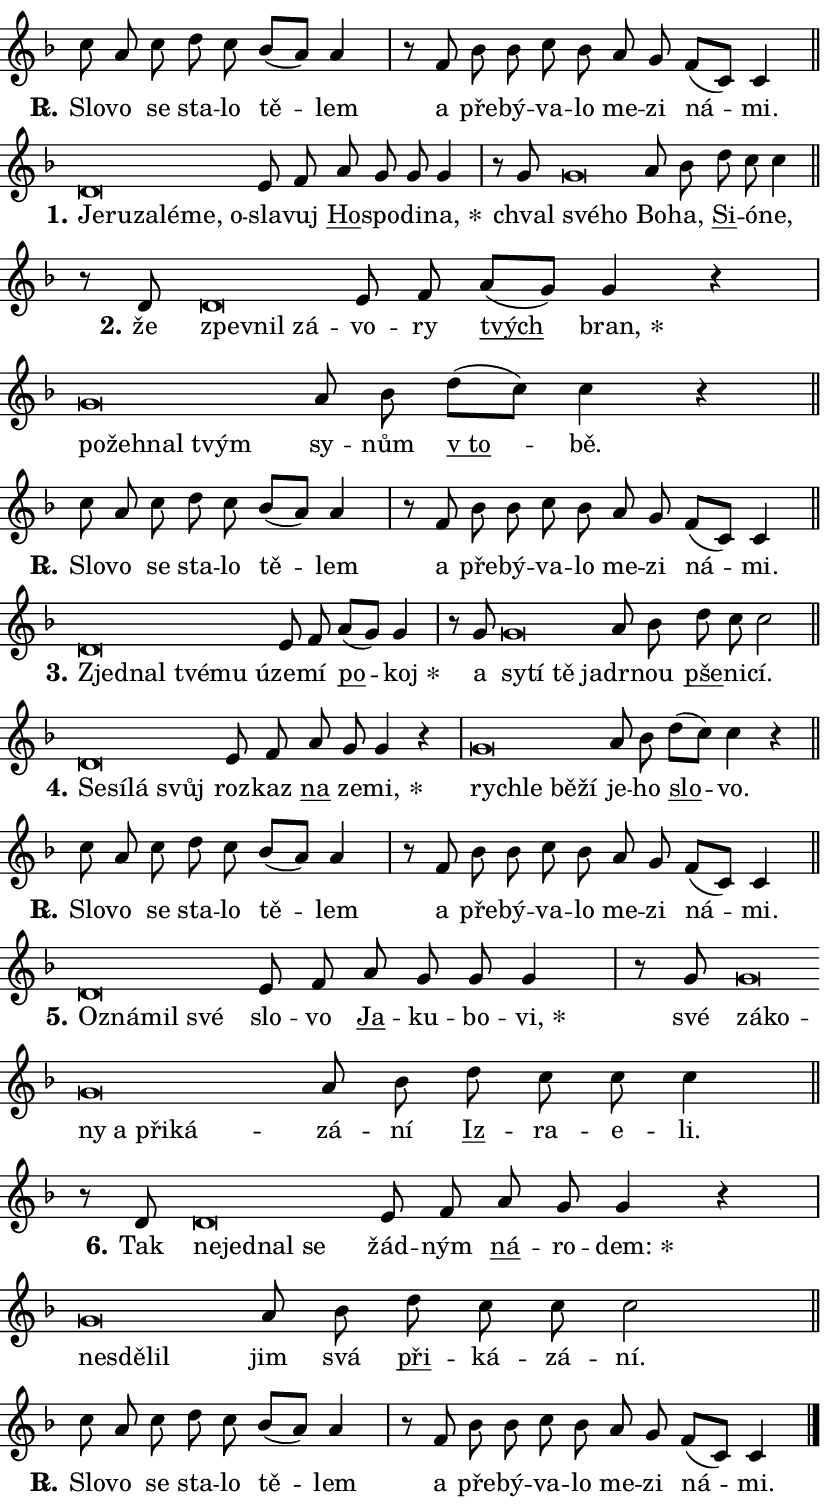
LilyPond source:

\version "2.24.0"
\header { tagline = "" }
\paper {
  indent = 0\cm
  top-margin = 0\cm
  right-margin = 0.13\cm % to fit lyric hyphens
  bottom-margin = 0\cm
  left-margin = 0\cm
  paper-width = 14\cm
  page-breaking = #ly:one-page-breaking
  system-system-spacing.basic-distance = #11
  score-system-spacing.basic-distance = #11
  ragged-last = ##f
}


%% Author: Thomas Morley
%% https://lists.gnu.org/archive/html/lilypond-user/2020-05/msg00002.html
#(define (line-position grob)
"Returns position of @var[grob} in current system:
   @code{'start}, if at first time-step
   @code{'end}, if at last time-step
   @code{'middle} otherwise
"
  (let* ((col (ly:item-get-column grob))
         (ln (ly:grob-object col 'left-neighbor))
         (rn (ly:grob-object col 'right-neighbor))
         (col-to-check-left (if (ly:grob? ln) ln col))
         (col-to-check-right (if (ly:grob? rn) rn col))
         (break-dir-left
           (and
             (ly:grob-property col-to-check-left 'non-musical #f)
             (ly:item-break-dir col-to-check-left)))
         (break-dir-right
           (and
             (ly:grob-property col-to-check-right 'non-musical #f)
             (ly:item-break-dir col-to-check-right))))
        (cond ((eqv? 1 break-dir-left) 'start)
              ((eqv? -1 break-dir-right) 'end)
              (else 'middle))))

#(define (tranparent-at-line-position vctor)
  (lambda (grob)
  "Relying on @code{line-position} select the relevant enry from @var{vctor}.
Used to determine transparency,"
    (case (line-position grob)
      ((end) (not (vector-ref vctor 0)))
      ((middle) (not (vector-ref vctor 1)))
      ((start) (not (vector-ref vctor 2))))))

noteHeadBreakVisibility =
#(define-music-function (break-visibility)(vector?)
"Makes @code{NoteHead}s transparent relying on @var{break-visibility}"
#{
  \override NoteHead.transparent =
    #(tranparent-at-line-position break-visibility)
#})

#(define delete-ledgers-for-transparent-note-heads
  (lambda (grob)
    "Reads whether a @code{NoteHead} is transparent.
If so this @code{NoteHead} is removed from @code{'note-heads} from
@var{grob}, which is supposed to be @code{LedgerLineSpanner}.
As a result ledgers are not printed for this @code{NoteHead}"
    (let* ((nhds-array (ly:grob-object grob 'note-heads))
           (nhds-list
             (if (ly:grob-array? nhds-array)
                 (ly:grob-array->list nhds-array)
                 '()))
           ;; Relies on the transparent-property being done before
           ;; Staff.LedgerLineSpanner.after-line-breaking is executed.
           ;; This is fragile ...
           (to-keep
             (remove
               (lambda (nhd)
                 (ly:grob-property nhd 'transparent #f))
               nhds-list)))
      ;; TODO find a better method to iterate over grob-arrays, similiar
      ;; to filter/remove etc for lists
      ;; For now rebuilt from scratch
      (set! (ly:grob-object grob 'note-heads)  '())
      (for-each
        (lambda (nhd)
          (ly:pointer-group-interface::add-grob grob 'note-heads nhd))
        to-keep))))

squashNotes = {
  \override NoteHead.X-extent = #'(-0.2 . 0.2)
  \override NoteHead.Y-extent = #'(-0.75 . 0)
  \override NoteHead.stencil =
    #(lambda (grob)
       (let ((pos (ly:grob-property grob 'staff-position)))
         (begin
           (if (< pos -7) (display "ERROR: Lower brevis then expected\n") (display ""))
           (if (<= pos -6) ly:text-interface::print ly:note-head::print))))
}
unSquashNotes = {
  \revert NoteHead.X-extent
  \revert NoteHead.Y-extent
  \revert NoteHead.stencil
}

hideNotes = \noteHeadBreakVisibility #begin-of-line-visible
unHideNotes = \noteHeadBreakVisibility #all-visible

% work-around for resetting accidentals
% https://lilypond.org/doc/v2.23/Documentation/notation/displaying-rhythms#unmetered-music
cadenzaMeasure = {
  \cadenzaOff
  \partial 1024 s1024
  \cadenzaOn
}

#(define-markup-command (accent layout props text) (markup?)
  "Underline accented syllable"
  (interpret-markup layout props
    #{\markup \override #'(offset . 4.3) \underline { #text }#}))

responsum = \markup \concat {
  "R" \hspace #-1.05 \path #0.1 #'((moveto 0 0.07) (lineto 0.9 0.8)) \hspace #0.05 "."
}

spaceSize = #0.6828661417322834 % exact space size for TeX Gyre Schola

\layout {
  \context {
    \Staff
    \remove "Time_signature_engraver"
    \override LedgerLineSpanner.after-line-breaking = #delete-ledgers-for-transparent-note-heads
  }
  \context {
    \Lyrics {
      \override LyricSpace.minimum-distance = \spaceSize
      \override LyricText.font-name = #"TeX Gyre Schola"
      \override LyricText.font-size = 1
      \override StanzaNumber.font-name = #"TeX Gyre Schola Bold"
      \override StanzaNumber.font-size = 1
    }
  }
  \context {
    \Score 
    \override NoteHead.text =
      #(lambda (grob) 
        (let ((pos (ly:grob-property grob 'staff-position)))
          #{\markup {
            \combine
              \halign #-0.55 \raise #(if (= pos -6) 0 0.5) \override #'(thickness . 2) \draw-line #'(3.2 . 0)
              \musicglyph "noteheads.sM1"
          }#}))
  }
}

% magnetic-lyrics.ily
%
%   written by
%     Jean Abou Samra <jean@abou-samra.fr>
%     Werner Lemberg <wl@gnu.org>
%
%   adapted by
%     Jiri Hon <jiri.hon@gmail.com>
%
% Version 2022-Apr-15

% https://www.mail-archive.com/lilypond-user@gnu.org/msg149350.html

#(define (Left_hyphen_pointer_engraver context)
   "Collect syllable-hyphen-syllable occurrences in lyrics and store
them in properties.  This engraver only looks to the left.  For
example, if the lyrics input is @code{foo -- bar}, it does the
following.

@itemize @bullet
@item
Set the @code{text} property of the @code{LyricHyphen} grob between
@q{foo} and @q{bar} to @code{foo}.

@item
Set the @code{left-hyphen} property of the @code{LyricText} grob with
text @q{foo} to the @code{LyricHyphen} grob between @q{foo} and
@q{bar}.
@end itemize

Use this auxiliary engraver in combination with the
@code{lyric-@/text::@/apply-@/magnetic-@/offset!} hook."
   (let ((hyphen #f)
         (text #f))
     (make-engraver
      (acknowledgers
       ((lyric-syllable-interface engraver grob source-engraver)
        (set! text grob)))
      (end-acknowledgers
       ((lyric-hyphen-interface engraver grob source-engraver)
        ;(when (not (grob::has-interface grob 'lyric-space-interface))
          (set! hyphen grob)));)
      ((stop-translation-timestep engraver)
       (when (and text hyphen)
         (ly:grob-set-object! text 'left-hyphen hyphen))
       (set! text #f)
       (set! hyphen #f)))))

#(define (lyric-text::apply-magnetic-offset! grob)
   "If the space between two syllables is less than the value in
property @code{LyricText@/.details@/.squash-threshold}, move the right
syllable to the left so that it gets concatenated with the left
syllable.

Use this function as a hook for
@code{LyricText@/.after-@/line-@/breaking} if the
@code{Left_@/hyphen_@/pointer_@/engraver} is active."
   (let ((hyphen (ly:grob-object grob 'left-hyphen #f)))
     (when hyphen
       (let ((left-text (ly:spanner-bound hyphen LEFT)))
         (when (grob::has-interface left-text 'lyric-syllable-interface)
           (let* ((common (ly:grob-common-refpoint grob left-text X))
                  (this-x-ext (ly:grob-extent grob common X))
                  (left-x-ext
                   (begin
                     ;; Trigger magnetism for left-text.
                     (ly:grob-property left-text 'after-line-breaking)
                     (ly:grob-extent left-text common X)))
                  ;; `delta` is the gap width between two syllables.
                  (delta (- (interval-start this-x-ext)
                            (interval-end left-x-ext)))
                  (details (ly:grob-property grob 'details))
                  (threshold (assoc-get 'squash-threshold details 0.2)))
             (when (< delta threshold)
               (let* (;; We have to manipulate the input text so that
                      ;; ligatures crossing syllable boundaries are not
                      ;; disabled.  For languages based on the Latin
                      ;; script this is essentially a beautification.
                      ;; However, for non-Western scripts it can be a
                      ;; necessity.
                      (lt (ly:grob-property left-text 'text))
                      (rt (ly:grob-property grob 'text))
                      (is-space (grob::has-interface hyphen 'lyric-space-interface))
                      (space (if is-space " " ""))
                      (extra-delta (if is-space spaceSize 0))
                      ;; Append new syllable.
                      (ltrt-space (if (and (string? lt) (string? rt))
                                (string-append lt space rt)
                                (make-concat-markup (list lt space rt))))
                      ;; Right-align `ltrt` to the right side.
                      (ltrt-space-markup (grob-interpret-markup
                               grob
                               (make-translate-markup
                                (cons (interval-length this-x-ext) 0)
                                (make-right-align-markup ltrt-space)))))
                 (begin
                   ;; Don't print `left-text`.
                   (ly:grob-set-property! left-text 'stencil #f)
                   ;; Set text and stencil (which holds all collected
                   ;; syllables so far) and shift it to the left.
                   (ly:grob-set-property! grob 'text ltrt-space)
                   (ly:grob-set-property! grob 'stencil ltrt-space-markup)
                   (ly:grob-translate-axis! grob (- (- delta extra-delta)) X))))))))))


#(define (lyric-hyphen::displace-bounds-first grob)
   ;; Make very sure this callback isn't triggered too early.
   (let ((left (ly:spanner-bound grob LEFT))
         (right (ly:spanner-bound grob RIGHT)))
     (ly:grob-property left 'after-line-breaking)
     (ly:grob-property right 'after-line-breaking)
     (ly:lyric-hyphen::print grob)))

squashThreshold = #0.4

\layout {
  \context {
    \Lyrics
    \consists #Left_hyphen_pointer_engraver
    \override LyricText.after-line-breaking =
      #lyric-text::apply-magnetic-offset!
    \override LyricHyphen.stencil = #lyric-hyphen::displace-bounds-first
    \override LyricText.details.squash-threshold = \squashThreshold
    \override LyricHyphen.minimum-distance = 0
    \override LyricHyphen.minimum-length = \squashThreshold
  }
}

squashText = \override LyricText.details.squash-threshold = 9999
unSquashText = \override LyricText.details.squash-threshold = \squashThreshold

leftText = \override LyricText.self-alignment-X = #LEFT
unLeftText = \revert LyricText.self-alignment-X

starOffset = #(lambda (grob) 
                (let ((x_offset (ly:self-alignment-interface::aligned-on-x-parent grob)))
                  (if (= x_offset 0) 0 (+ x_offset 1.2))))

star = #(define-music-function (syllable)(string?)
"Append star separator at the end of a syllable"
#{
  \once \override LyricText.X-offset = #starOffset
  \lyricmode { \markup {
    #syllable
    \override #'((font-name . "TeX Gyre Schola Bold")) \hspace #0.2 \lower #0.65 \larger "*"
  } }
#})

starAccent = #(define-music-function (syllable)(string?)
"Append star separator at the end of a syllable and make accent"
#{
  \once \override LyricText.X-offset = #starOffset
  \lyricmode { \markup {
    \accent #syllable
    \override #'((font-name . "TeX Gyre Schola Bold")) \hspace #0.2 \lower #0.65 \larger "*"
  } }
#})

breath = #(define-music-function (syllable)(string?)
"Append breathing indicator at the end of a syllable"
#{
  \lyricmode { \markup { #syllable "+" } }
#})

optionalBreath = #(define-music-function (syllable)(string?)
"Append optional breathing indicator at the end of a syllable"
#{
  \lyricmode { \markup { #syllable "(+)" } }
#})


\score {
    <<
        \new Voice = "melody" { \cadenzaOn \key f \major \relative { c''8 a c d c bes[( a)] a4 \cadenzaMeasure \bar "|" r8 f bes bes c bes \bar "" a g \bar "" f[( c)] c4 \cadenzaMeasure \bar "||" \break } }
        \new Lyrics \lyricsto "melody" { \lyricmode { \set stanza = \responsum
Slo -- vo se sta -- lo tě -- lem a pře -- bý -- va -- lo me -- zi ná -- mi. } }
    >>
    \layout {}
}

\score {
    <<
        \new Voice = "melody" { \cadenzaOn \key f \major \relative { \squashNotes d'\breve*1/16 \hideNotes \breve*1/16 \bar "" \breve*1/16 \bar "" \breve*1/16 \bar "" \breve*1/16 \breve*1/16 \bar "" \unHideNotes \unSquashNotes e8 f \bar "" a g g g4 \cadenzaMeasure \bar "|" r8 g \squashNotes g\breve*1/16 \hideNotes \breve*1/16 \bar "" \unHideNotes \unSquashNotes a8 bes \bar "" d c c4 \cadenzaMeasure \bar "||" \break } }
        \new Lyrics \lyricsto "melody" { \lyricmode { \set stanza = "1."
\leftText Je -- \squashText ru -- za -- lé -- me, o -- \unLeftText \unSquashText sla -- vuj \markup \accent Ho -- spo -- di -- \star na, chval \leftText své -- \squashText ho \unLeftText \unSquashText Bo -- ha, \markup \accent Si -- ó -- ne, } }
    >>
    \layout {}
}

\score {
    <<
        \new Voice = "melody" { \cadenzaOn \key f \major \relative { r8 d' \squashNotes d\breve*1/16 \hideNotes \breve*1/16 \breve*1/16 \bar "" \unHideNotes \unSquashNotes e8 f \bar "" a[( g)] g4 r \cadenzaMeasure \bar "|" \squashNotes g\breve*1/16 \hideNotes \breve*1/16 \bar "" \breve*1/16 \breve*1/16 \bar "" \unHideNotes \unSquashNotes a8 bes \bar "" d[( c)] c4 r \cadenzaMeasure \bar "||" \break } }
        \new Lyrics \lyricsto "melody" { \lyricmode { \set stanza = "2."
že \leftText zpev -- \squashText nil zá -- \unLeftText \unSquashText vo -- ry \markup \accent tvých \star bran, \leftText po -- \squashText žeh -- nal tvým \unLeftText \unSquashText sy -- nům \markup \accent "v to" -- bě. } }
    >>
    \layout {}
}

\score {
    <<
        \new Voice = "melody" { \cadenzaOn \key f \major \relative { c''8 a c d c bes[( a)] a4 \cadenzaMeasure \bar "|" r8 f bes bes c bes \bar "" a g \bar "" f[( c)] c4 \cadenzaMeasure \bar "||" \break } }
        \new Lyrics \lyricsto "melody" { \lyricmode { \set stanza = \responsum
Slo -- vo se sta -- lo tě -- lem a pře -- bý -- va -- lo me -- zi ná -- mi. } }
    >>
    \layout {}
}

\score {
    <<
        \new Voice = "melody" { \cadenzaOn \key f \major \relative { \squashNotes d'\breve*1/16 \hideNotes \breve*1/16 \bar "" \breve*1/16 \bar "" \breve*1/16 \breve*1/16 \bar "" \unHideNotes \unSquashNotes e8 f \bar "" a[( g)] g4 \cadenzaMeasure \bar "|" r8 g \squashNotes g\breve*1/16 \hideNotes \breve*1/16 \bar "" \breve*1/16 \breve*1/16 \bar "" \unHideNotes \unSquashNotes a8 bes \bar "" d c c2 \cadenzaMeasure \bar "||" \break } }
        \new Lyrics \lyricsto "melody" { \lyricmode { \set stanza = "3."
\leftText Zjed -- \squashText nal tvé -- mu ú -- \unLeftText \unSquashText ze -- mí \markup \accent po -- \star koj a \leftText sy -- \squashText tí tě ja -- \unLeftText \unSquashText dr -- nou \markup \accent pše -- ni -- cí. } }
    >>
    \layout {}
}

\score {
    <<
        \new Voice = "melody" { \cadenzaOn \key f \major \relative { \squashNotes d'\breve*1/16 \hideNotes \breve*1/16 \bar "" \breve*1/16 \breve*1/16 \bar "" \unHideNotes \unSquashNotes e8 f \bar "" a g g4 r \cadenzaMeasure \bar "|" \squashNotes g\breve*1/16 \hideNotes \breve*1/16 \bar "" \breve*1/16 \breve*1/16 \bar "" \unHideNotes \unSquashNotes a8 bes \bar "" d[( c)] c4 r \cadenzaMeasure \bar "||" \break } }
        \new Lyrics \lyricsto "melody" { \lyricmode { \set stanza = "4."
\leftText Se -- \squashText sí -- lá svůj \unLeftText \unSquashText roz -- kaz \markup \accent na ze -- \star mi, \leftText rych -- \squashText le bě -- ží \unLeftText \unSquashText je -- ho \markup \accent slo -- vo. } }
    >>
    \layout {}
}

\score {
    <<
        \new Voice = "melody" { \cadenzaOn \key f \major \relative { c''8 a c d c bes[( a)] a4 \cadenzaMeasure \bar "|" r8 f bes bes c bes \bar "" a g \bar "" f[( c)] c4 \cadenzaMeasure \bar "||" \break } }
        \new Lyrics \lyricsto "melody" { \lyricmode { \set stanza = \responsum
Slo -- vo se sta -- lo tě -- lem a pře -- bý -- va -- lo me -- zi ná -- mi. } }
    >>
    \layout {}
}

\score {
    <<
        \new Voice = "melody" { \cadenzaOn \key f \major \relative { \squashNotes d'\breve*1/16 \hideNotes \breve*1/16 \bar "" \breve*1/16 \breve*1/16 \bar "" \unHideNotes \unSquashNotes e8 f \bar "" a g g g4 \cadenzaMeasure \bar "|" r8 g \squashNotes g\breve*1/16 \hideNotes \breve*1/16 \bar "" \breve*1/16 \bar "" \breve*1/16 \bar "" \breve*1/16 \breve*1/16 \bar "" \unHideNotes \unSquashNotes a8 bes \bar "" d c c c4 \cadenzaMeasure \bar "||" \break } }
        \new Lyrics \lyricsto "melody" { \lyricmode { \set stanza = "5."
\leftText Oz -- \squashText ná -- mil své \unLeftText \unSquashText slo -- vo \markup \accent Ja -- ku -- bo -- \star vi, své \leftText zá -- \squashText ko -- ny a při -- ká -- \unLeftText \unSquashText zá -- ní \markup \accent Iz -- ra -- e -- li. } }
    >>
    \layout {}
}

\score {
    <<
        \new Voice = "melody" { \cadenzaOn \key f \major \relative { r8 d' \squashNotes d\breve*1/16 \hideNotes \breve*1/16 \bar "" \breve*1/16 \breve*1/16 \bar "" \unHideNotes \unSquashNotes e8 f \bar "" a g g4 r \cadenzaMeasure \bar "|" \squashNotes g\breve*1/16 \hideNotes \breve*1/16 \breve*1/16 \bar "" \unHideNotes \unSquashNotes a8 bes \bar "" d c c c2 \cadenzaMeasure \bar "||" \break } }
        \new Lyrics \lyricsto "melody" { \lyricmode { \set stanza = "6."
Tak \leftText ne -- \squashText jed -- nal se \unLeftText \unSquashText žád -- ným \markup \accent ná -- ro -- \star dem: \leftText ne -- \squashText sdě -- lil \unLeftText \unSquashText jim svá \markup \accent při -- ká -- zá -- ní. } }
    >>
    \layout {}
}

\score {
    <<
        \new Voice = "melody" { \cadenzaOn \key f \major \relative { c''8 a c d c bes[( a)] a4 \cadenzaMeasure \bar "|" r8 f bes bes c bes \bar "" a g \bar "" f[( c)] c4 \cadenzaMeasure \bar "||" \break } \bar "|." }
        \new Lyrics \lyricsto "melody" { \lyricmode { \set stanza = \responsum
Slo -- vo se sta -- lo tě -- lem a pře -- bý -- va -- lo me -- zi ná -- mi. } }
    >>
    \layout {}
}
